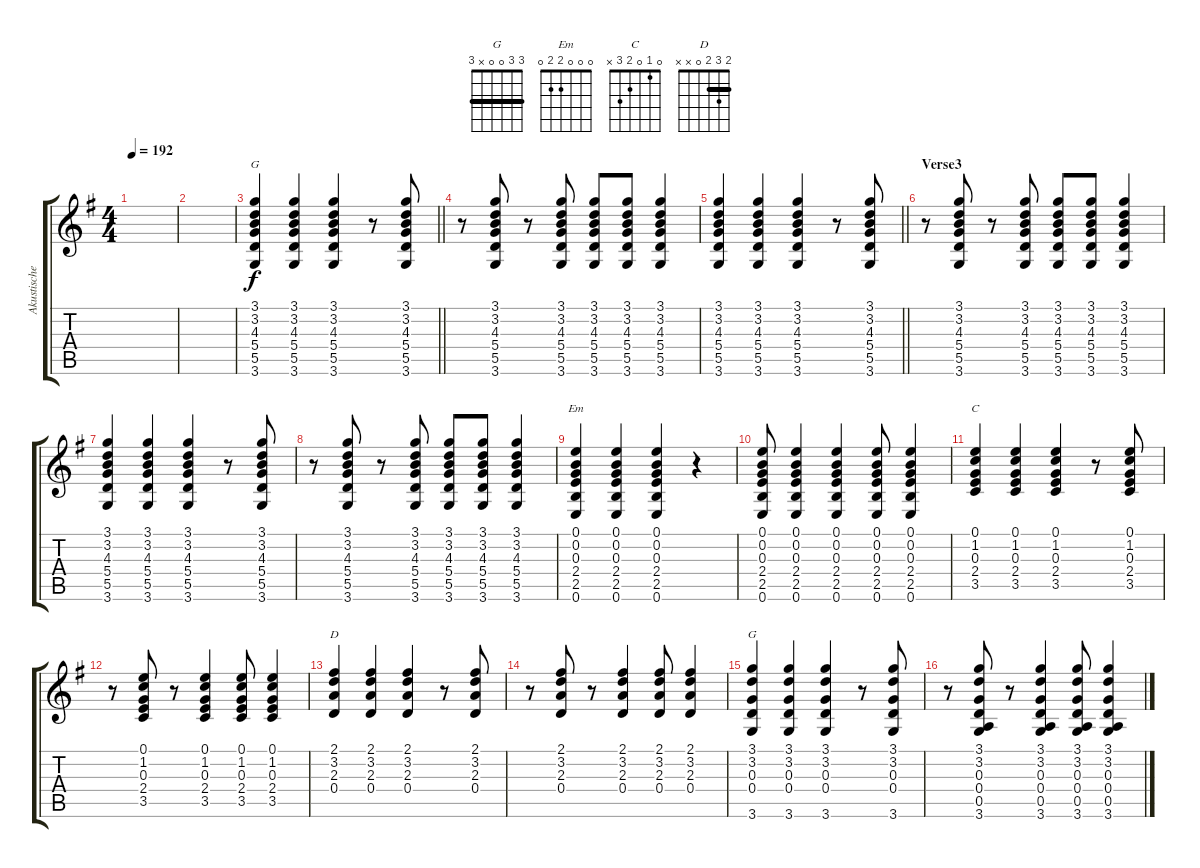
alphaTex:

\track ("Akustische Gitarre" "Akustische") {instrument acousticguitarnylon}
\staff {score tabs}
\tuning (E4 B3 G3 D3 A2 E2) {hide}
\chord ("G" 3 3 4 5 5 3) {barre 3}
\chord ("Em" 0 0 0 2 2 0)
\chord ("C" 0 1 0 2 3 x)
\chord ("D" 2 3 2 0 x x) {barre 2}
\chord ("G" 3 3 0 0 x 3) {barre 3}
\ts (4 4)
\tempo 192
\clef g2
\ks g
|
|
\barLineRight lightlight
(3.1 3.2 4.3 5.4 5.5 3.6).4{ch "G" dy f} (3.1 3.2 4.3 5.4 5.5 3.6).4 (3.1 3.2 4.3 5.4 5.5 3.6).4 r.8 (3.1 3.2 4.3 5.4 5.5 3.6).8 |
r.8 (3.1 3.2 4.3 5.4 5.5 3.6).8 r.8 (3.1 3.2 4.3 5.4 5.5 3.6).8 (3.1 3.2 4.3 5.4 5.5 3.6).8 (3.1 3.2 4.3 5.4 5.5 3.6).8 (3.1 3.2 4.3 5.4 5.5 3.6).4 |
\barLineRight lightlight
(3.1 3.2 4.3 5.4 5.5 3.6).4 (3.1 3.2 4.3 5.4 5.5 3.6).4 (3.1 3.2 4.3 5.4 5.5 3.6).4 r.8 (3.1 3.2 4.3 5.4 5.5 3.6).8 |
\section ("" "Verse3")
r.8 (3.1 3.2 4.3 5.4 5.5 3.6).8 r.8 (3.1 3.2 4.3 5.4 5.5 3.6).8 (3.1 3.2 4.3 5.4 5.5 3.6).8 (3.1 3.2 4.3 5.4 5.5 3.6).8 (3.1 3.2 4.3 5.4 5.5 3.6).4 |
(3.1 3.2 4.3 5.4 5.5 3.6).4 (3.1 3.2 4.3 5.4 5.5 3.6).4 (3.1 3.2 4.3 5.4 5.5 3.6).4 r.8 (3.1 3.2 4.3 5.4 5.5 3.6).8 |
r.8 (3.1 3.2 4.3 5.4 5.5 3.6).8 r.8 (3.1 3.2 4.3 5.4 5.5 3.6).8 (3.1 3.2 4.3 5.4 5.5 3.6).8 (3.1 3.2 4.3 5.4 5.5 3.6).8 (3.1 3.2 4.3 5.4 5.5 3.6).4 |
(0.1 0.2 0.3 2.4 2.5 0.6).4{ch "Em"} (0.1 0.2 0.3 2.4 2.5 0.6).4 (0.1 0.2 0.3 2.4 2.5 0.6).4 r.4 |
(0.1 0.2 0.3 2.4 2.5 0.6).8 (0.1 0.2 0.3 2.4 2.5 0.6).4 (0.1 0.2 0.3 2.4 2.5 0.6).4 (0.1 0.2 0.3 2.4 2.5 0.6).8 (0.1 0.2 0.3 2.4 2.5 0.6).4 |
(0.1 1.2 0.3 2.4 3.5).4{ch "C"} (0.1 1.2 0.3 2.4 3.5).4 (0.1 1.2 0.3 2.4 3.5).4 r.8 (0.1 1.2 0.3 2.4 3.5).8 |
r.8 (0.1 1.2 0.3 2.4 3.5).8 r.8 (0.1 1.2 0.3 2.4 3.5).4 (0.1 1.2 0.3 2.4 3.5).8 (0.1 1.2 0.3 2.4 3.5).4 |
(2.1 3.2 2.3 0.4).4{ch "D"} (2.1 3.2 2.3 0.4).4 (2.1 3.2 2.3 0.4).4 r.8 (2.1 3.2 2.3 0.4).8 |
r.8 (2.1 3.2 2.3 0.4).8 r.8 (2.1 3.2 2.3 0.4).4 (2.1 3.2 2.3 0.4).8 (2.1 3.2 2.3 0.4).4 |
(3.1 3.2 0.3 0.4 3.6).4{ch "G"} (3.1 3.2 0.3 0.4 3.6).4 (3.1 3.2 0.3 0.4 3.6).4 r.8 (3.1 3.2 0.3 0.4 3.6).8 |
r.8 (3.1 3.2 0.3 0.4 0.5 3.6).8 r.8 (3.1 3.2 0.3 0.4 0.5 3.6).4 (3.1 3.2 0.3 0.4 0.5 3.6).8 (3.1 3.2 0.3 0.4 0.5 3.6).4
